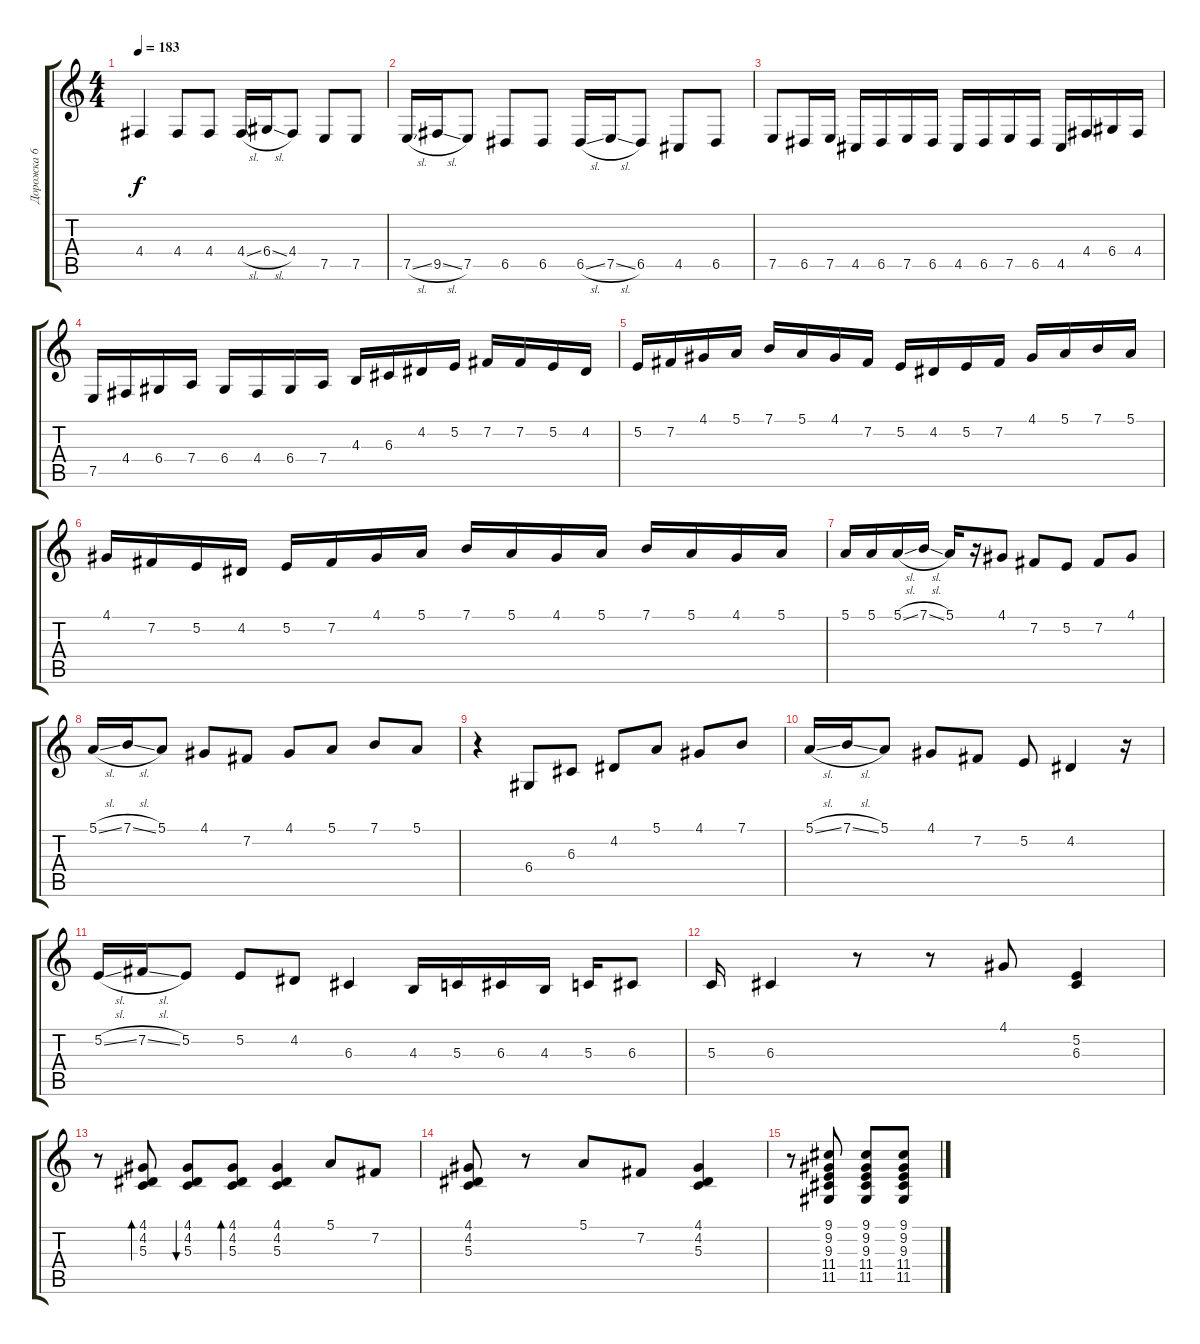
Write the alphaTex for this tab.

\track ("Дорожка 6" "Дорожка 6") {instrument pad6metallic}
\staff {score tabs}
\tuning (E4 B3 G3 D3 A2 E2) {hide}
\ts (4 4)
\tempo 183
\clef g2
\ks c
4.4.4{dy f} 4.4.8 4.4.8 4.4{sl}.16 6.4{sl}.16 4.4.8 7.5.8 7.5.8 |
7.5{sl}.16 9.5{sl}.16 7.5.8 6.5.8 6.5.8 6.5{sl}.16 7.5{sl}.16 6.5.8 4.5.8 6.5.8 |
7.5.8 6.5.16 7.5.16 4.5.16 6.5.16 7.5.16 6.5.16 4.5.16 6.5.16 7.5.16 6.5.16 4.5.16 4.4.16 6.4.16 4.4.16 |
7.5.16 4.4.16 6.4.16 7.4.16 6.4.16 4.4.16 6.4.16 7.4.16 4.3.16 6.3.16 4.2.16 5.2.16 7.2.16 7.2.16 5.2.16 4.2.16 |
5.2.16 7.2.16 4.1.16 5.1.16 7.1.16 5.1.16 4.1.16 7.2.16 5.2.16 4.2.16 5.2.16 7.2.16 4.1.16 5.1.16 7.1.16 5.1.16 |
4.1.16 7.2.16 5.2.16 4.2.16 5.2.16 7.2.16 4.1.16 5.1.16 7.1.16 5.1.16 4.1.16 5.1.16 7.1.16 5.1.16 4.1.16 5.1.16 |
5.1.16 5.1.16 5.1{sl}.16 7.1{sl}.16 5.1.16 r.16 4.1.8 7.2.8 5.2.8 7.2.8 4.1.8 |
5.1{sl}.16 7.1{sl}.16 5.1.8 4.1.8 7.2.8 4.1.8 5.1.8 7.1.8 5.1.8 |
r.4 6.4.8 6.3.8 4.2.8 5.1.8 4.1.8 7.1.8 |
5.1{sl}.16 7.1{sl}.16 5.1.8 4.1.8 7.2.8 5.2.8 4.2.4 r.16 |
5.2{sl}.16 7.2{sl}.16 5.2.8 5.2.8 4.2.8 6.3.4 4.3.16 5.3.16 6.3.16 4.3.16 5.3.16 6.3.8 |
5.3.16 6.3.4 r.8 r.8 4.1.8 (5.2 6.3).4 |
r.8 (4.1 4.2 5.3).8{bd 60} (4.1 4.2 5.3).8{bu 60} (4.1 4.2 5.3).8{bd 60} (4.1 4.2 5.3).4 5.1.8 7.2.8 |
(4.1 4.2 5.3).8 r.8 5.1.8 7.2.8 (4.1 4.2 5.3).4 |
r.8 (9.1 9.2 9.3 11.4 11.5).8 (9.1 9.2 9.3 11.4 11.5).8 (9.1 9.2 9.3 11.4 11.5).8
